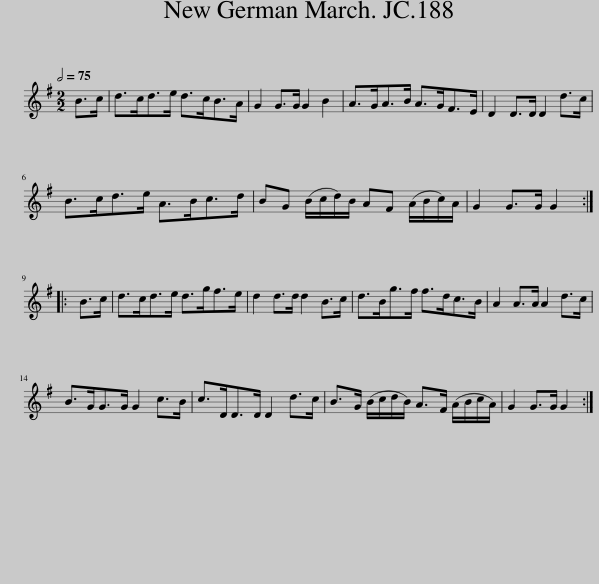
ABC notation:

X:1
L:1/8
Q:1/2=75
M:2/2
I:linebreak $
K:G
V:1 treble
V:1
 B>c | d>cd>e d>cB>A | G2 G>G G2 B2 | A>GA>B A>GF>E | D2 D>D D2 d>c |$ %5
 B>cd>e A>Bc>d | BG (B/c/d/)B/ AF (A/B/c/)A/ | G2 G>G G2 ::$ B>c | d>cd>e d>gf>e | %10
 d2 d>d d2 B>c | d>Bg>f f>dc>B | A2 A>A A2 d>c |$ B>GG>G G2 c>B | c>DD>D D2 d>c | %15
 B>G (B/c/d/B/) A>F (A/B/c/A/) | G2 G>G G2 :| %17
